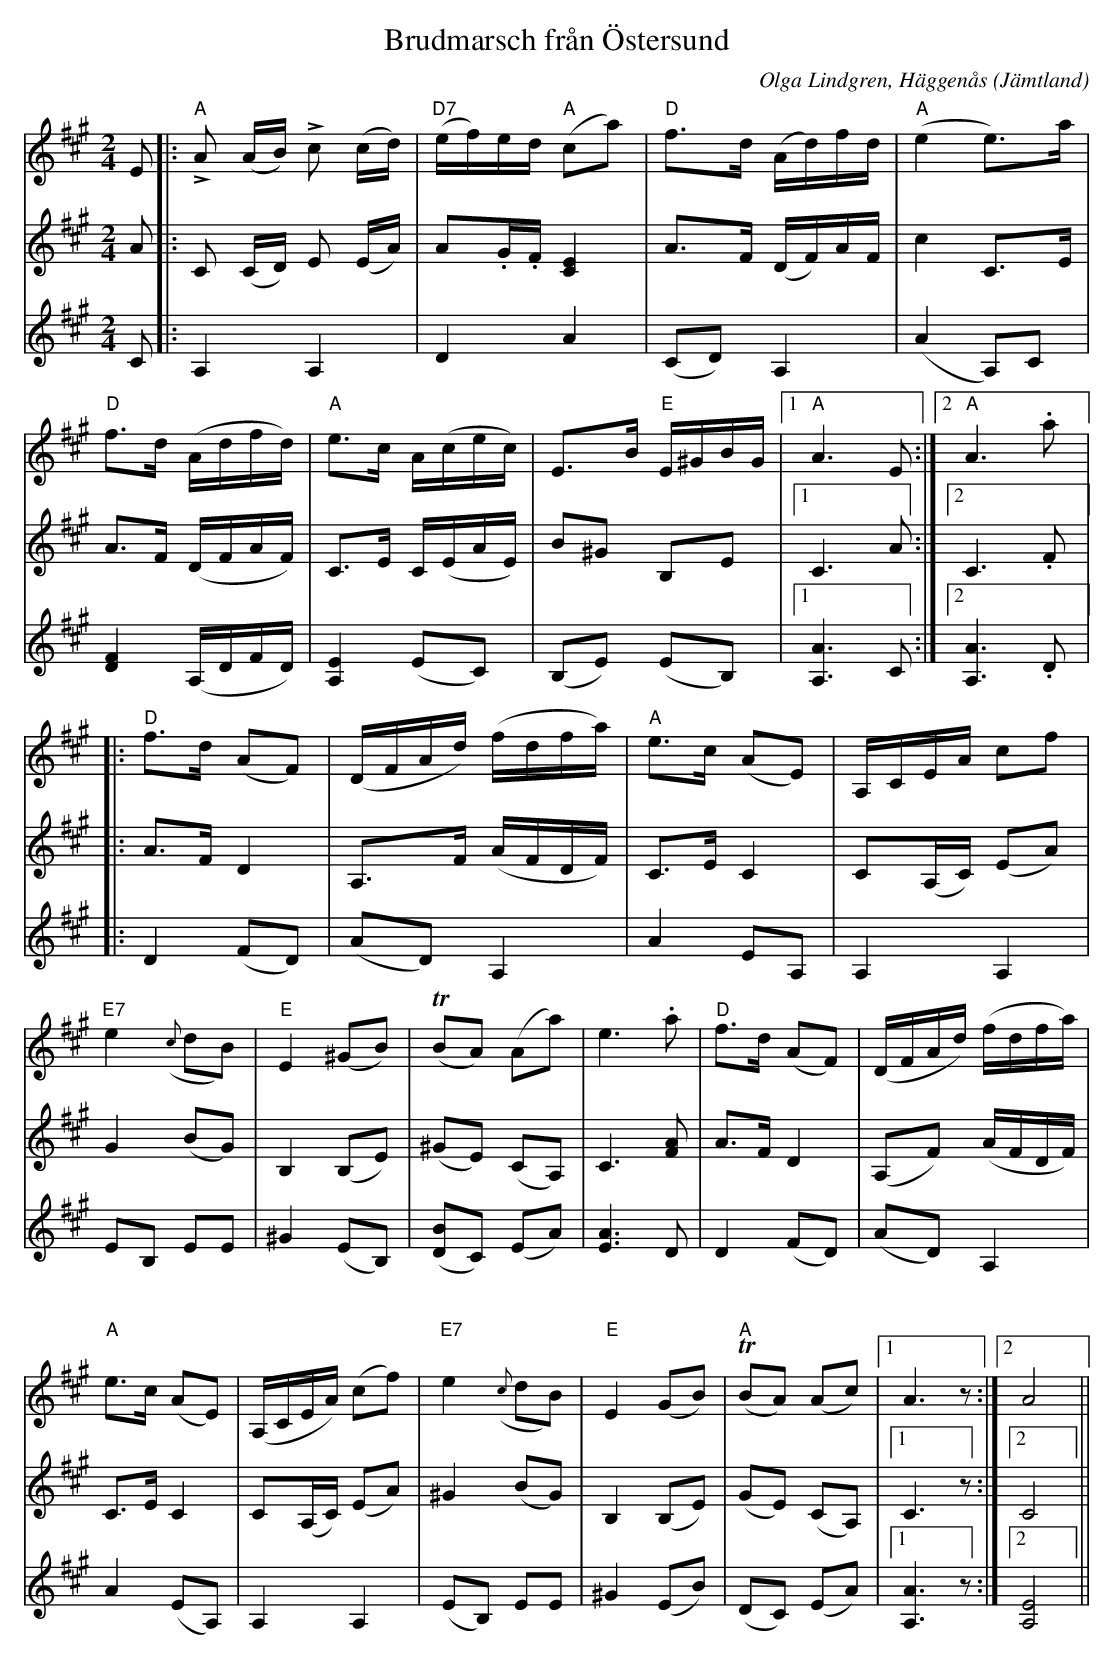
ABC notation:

X:1
T:Brudmarsch från Östersund
C:Olga Lindgren, Häggenås
O:Jämtland
L:1/16
M:2/4
K:A
V:1
E2|:"A"!>!A2 (AB) !>!c2 (cd)|"D7"(ef)ed "A"(c2a2)|"D"f3d (Ad)fd|"A"(e4 e3)a|
"D"f3d (Adfd)|"A"e3c A(cec)|E3B "E"E^GBG|[1"A"A6 E2:|[2"A"A6 .a2|:
"D"f3d (A2F2)|(DFAd) (fdfa)|"A"e3c (A2E2)|A,CEA c2f2|
"E7"e4 ({c}d2B2)|"E"E4 (^G2B2)|(!trill!B2A2) (A2a2)|e6 .a2|"D"f3d (A2F2)|(DFAd) (fdfa)|
"A"e3c (A2E2)|(A,CEA) (c2f2)|"E7" e4 ({c}d2B2)|"E"E4 (G2B2)|"A"(!trill!B2A2) (A2c2)|[1A6 z2:|[2A8||
V:2
A2|:C2 (CD) E2 (EA)|A2.G.F [E4C4]|A3F (DF)AF|c4 C3E|A3F (DFAF)|C3E C(EAE)|B2^G2 B,2E2|[1C6 A2:|[2C6 .F2|:
A3F D4|A,3F (AFDF)|C3E C4|C2(A,C) (E2A2)|
G4 (B2G2)|B,4 (B,2E2)|(^G2E2) (C2A,2)|C6 [A2F2]|A3F D4|(A,2F2) (AFDF)|
C3E C4|C2(A,C) (E2A2)|^G4 (B2G2)|B,4 (B,2E2)|(G2E2) (C2A,2)|[1C6 z2:|[2C8||
V:3
C2|:A,4 A,4|D4 A4|(C2D2) A,4|(A4 A,2)C2|
[F4D4] (A,DFD)|[E4A,4] (E2C2)|(B,2E2) (E2B,2)|[1[A6A,6] C2:|[2[A6A,6] .D2|:
D4 (F2D2)|(A2D2) A,4|A4 E2A,2|A,4 A,4|
E2B,2 E2E2|^G4 (E2B,2)|([D2B2]C2) (E2A2)|[A6E6] D2|D4 (F2D2)|(A2D2) A,4|
A4 (E2A,2)|A,4 A,4|(E2B,2) E2E2|^G4 (E2B2)|(D2C2) (E2A2)|[1[A6A,6] z2:|[2[E8A,8]||
